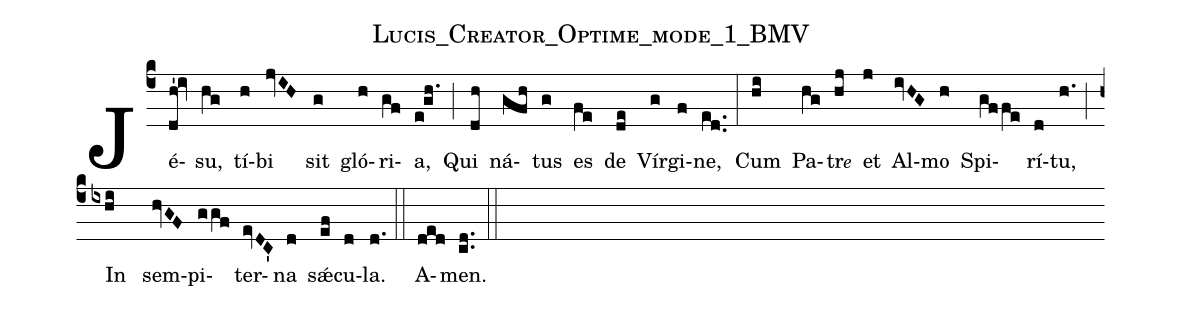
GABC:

name:Lucis_Creator_Optime_mode_1_BMV;
%%
(c4) Jé(dh'!iv)su,(hg) tí(h)bi(jvIH) sit(g) gló(h)ri(gf)a,(e!gh.) (;) Qui(dh) ná(gfh)tus(g) es(fe) de(de) Vír(g)gi(f)ne,(ed..) (:) Cum(hi) Pa(hg)tr<e>e</e>(hj) et(j) Al(ivHG)mo(h) Spi(gffe)rí(d)tu,(h.) (;) In (ixhi) sem(hvGF)pi(ggf)ter(evDC')na(d) sǽ(ef)cu(d)la.(d.) (::) A(ded)men.(cd..) (::)
